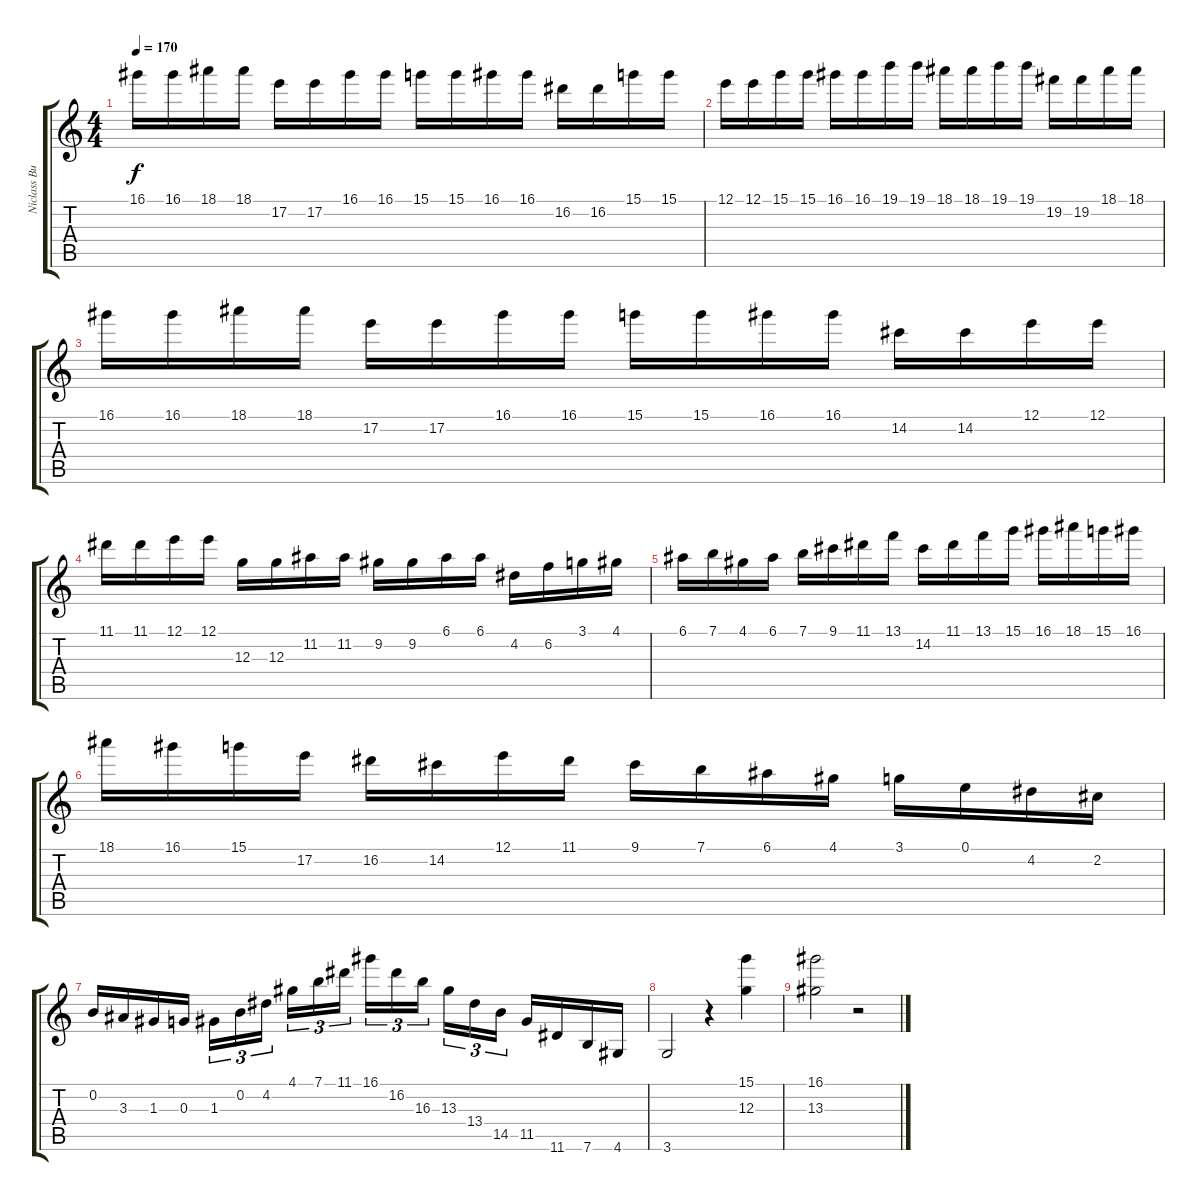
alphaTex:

\track ("Niclass Buss" "Niclass Bu") {instrument overdrivenguitar}
\staff {score tabs}
\tuning (E4 B3 G3 D3 A2 E2) {hide}
\ts (4 4)
\tempo 170
\clef g2
\ks c
16.1.16{dy f} 16.1.16 18.1.16 18.1.16 17.2.16 17.2.16 16.1.16 16.1.16 15.1.16 15.1.16 16.1.16 16.1.16 16.2.16 16.2.16 15.1.16 15.1.16 |
12.1.16 12.1.16 15.1.16 15.1.16 16.1.16 16.1.16 19.1.16 19.1.16 18.1.16 18.1.16 19.1.16 19.1.16 19.2.16 19.2.16 18.1.16 18.1.16 |
16.1.16 16.1.16 18.1.16 18.1.16 17.2.16 17.2.16 16.1.16 16.1.16 15.1.16 15.1.16 16.1.16 16.1.16 14.2.16 14.2.16 12.1.16 12.1.16 |
11.1.16 11.1.16 12.1.16 12.1.16 12.3.16 12.3.16 11.2.16 11.2.16 9.2.16 9.2.16 6.1.16 6.1.16 4.2.16 6.2.16 3.1.16 4.1.16 |
6.1.16 7.1.16 4.1.16 6.1.16 7.1.16 9.1.16 11.1.16 13.1.16 14.2.16 11.1.16 13.1.16 15.1.16 16.1.16 18.1.16 15.1.16 16.1.16 |
18.1.16 16.1.16 15.1.16 17.2.16 16.2.16 14.2.16 12.1.16 11.1.16 9.1.16 7.1.16 6.1.16 4.1.16 3.1.16 0.1.16 4.2.16 2.2.16 |
0.2.16 3.3.16 1.3.16 0.3.16 1.3.16{tu (3 2)} 0.2.16{tu (3 2)} 4.2.16{tu (3 2)} 4.1.16{tu (3 2)} 7.1.16{tu (3 2)} 11.1.16{tu (3 2)} 16.1.16{tu (3 2)} 16.2.16{tu (3 2)} 16.3.16{tu (3 2)} 13.3.16{tu (3 2)} 13.4.16{tu (3 2)} 14.5.16{tu (3 2)} 11.5.16 11.6.16 7.6.16 4.6.16 |
3.6.2 r.4 (15.1 12.3).4 |
(16.1 13.3).2 r.2
